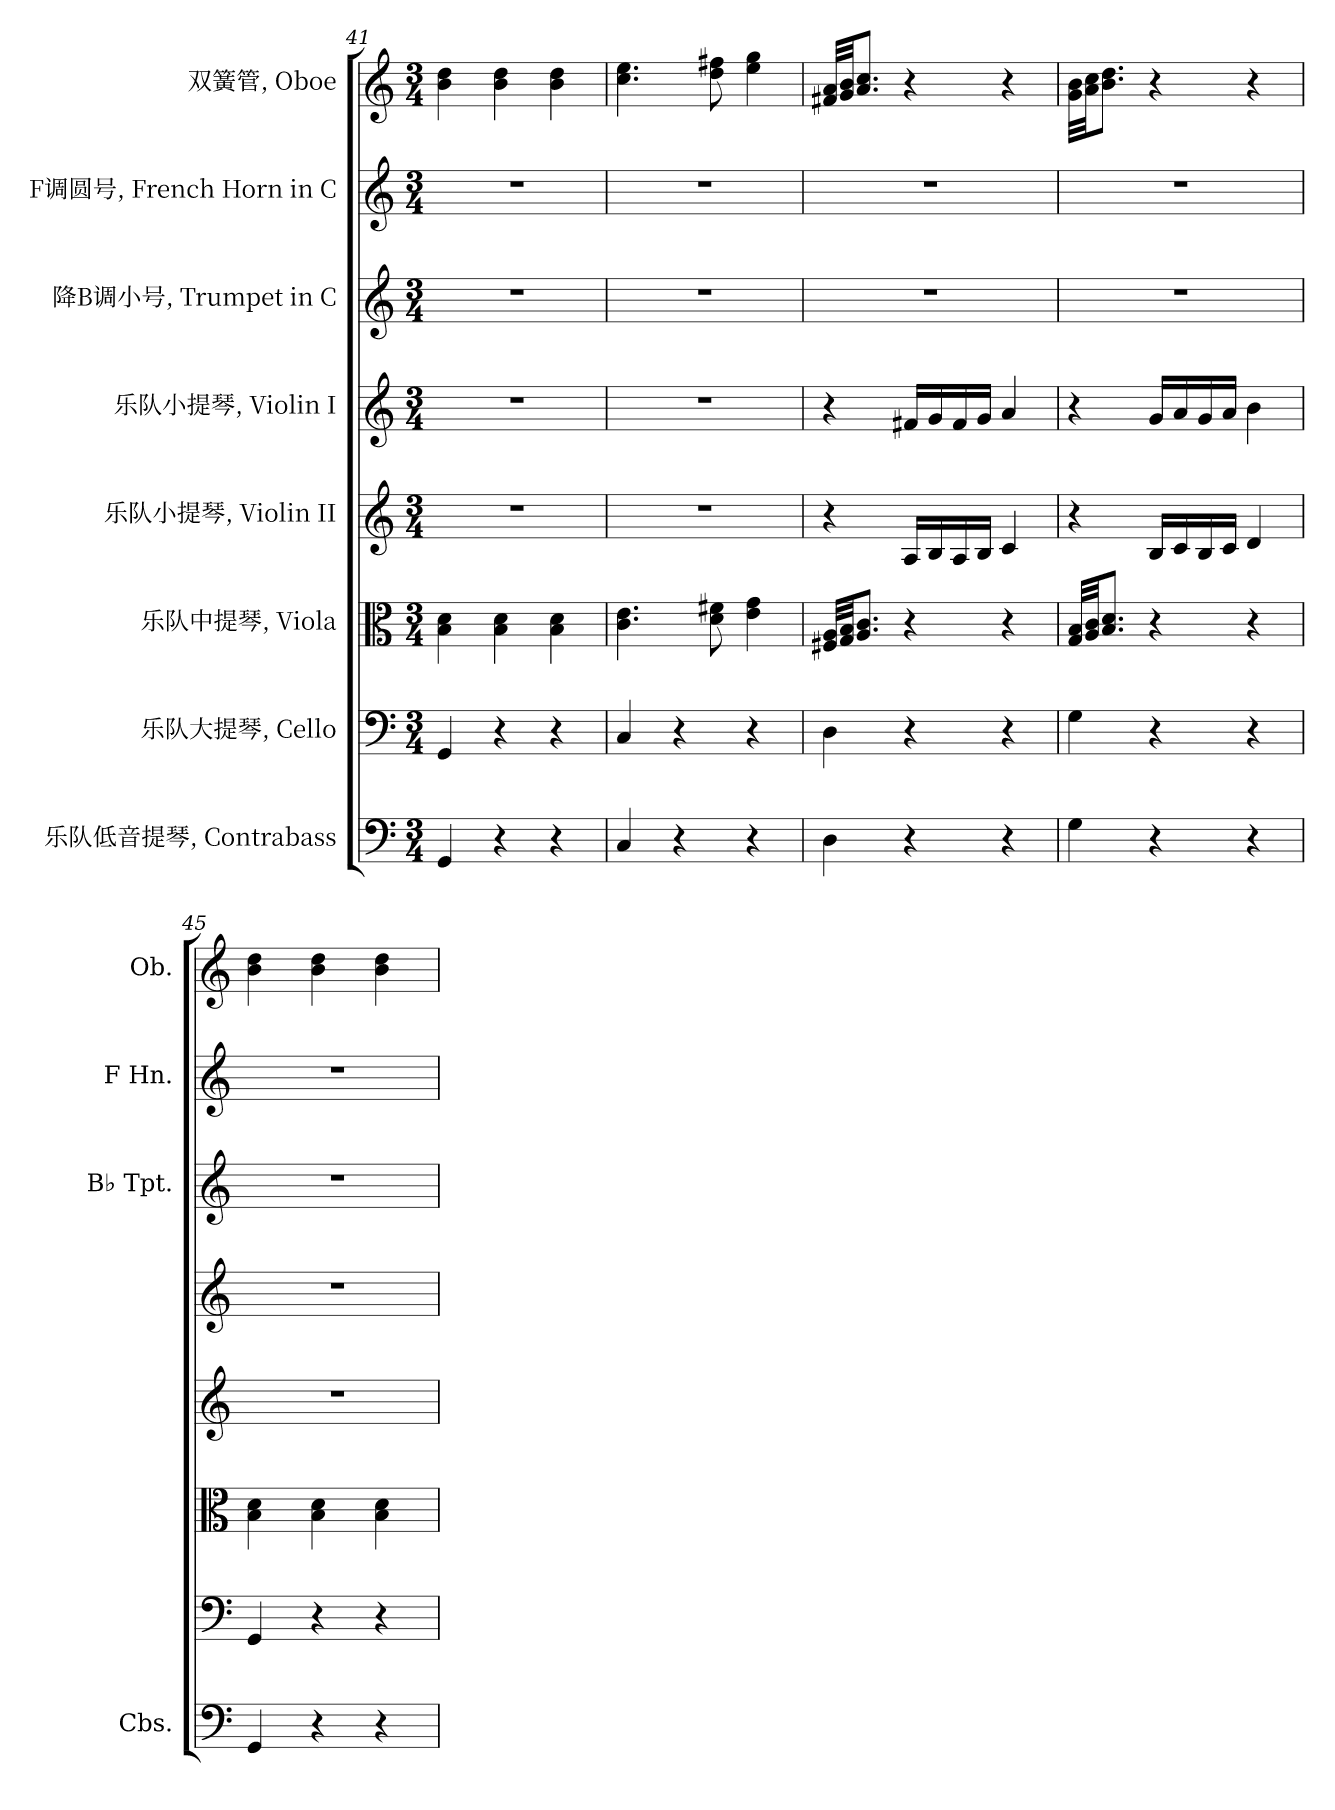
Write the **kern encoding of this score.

**kern	**kern	**kern	**kern	**kern	**kern	**kern	**kern
*part8	*part7	*part6	*part5	*part4	*part3	*part2	*part1
*staff8	*staff7	*staff6	*staff5	*staff4	*staff3	*staff2	*staff1
*I"乐队低音提琴, Contrabass	*I"乐队大提琴, Cello	*I"乐队中提琴, Viola	*I"乐队小提琴, Violin II	*I"乐队小提琴, Violin I	*I"降B调小号, Trumpet in C	*I"F调圆号, French Horn in C	*I"双簧管, Oboe
*I'Cbs.	*	*	*	*	*I'B♭ Tpt.	*I'F Hn.	*I'Ob.
*clefF4	*clefF4	*clefC3	*clefG2	*clefG2	*clefG2	*clefG2	*clefG2
*ITrd7c12	*	*	*	*	*ITrd1c2	*ITrd4c7	*
*k[]	*k[]	*k[]	*k[]	*k[]	*k[b-e-]	*k[b-]	*k[]
*M3/4	*M3/4	*M3/4	*M3/4	*M3/4	*M3/4	*M3/4	*M3/4
=41	=41	=41	=41	=41	=41	=41	=41
4GGG/	4GG/	4B\ 4d\	2.r	2.r	2.r	2.r	4b\ 4dd\
4r	4r	4B\ 4d\	.	.	.	.	4b\ 4dd\
4r	4r	4B\ 4d\	.	.	.	.	4b\ 4dd\
=42	=42	=42	=42	=42	=42	=42	=42
4CC/	4C/	4.c\ 4.e\	2.r	2.r	2.r	2.r	4.cc\ 4.ee\
4r	4r	.	.	.	.	.	.
.	.	8d\ 8f#X\	.	.	.	.	8dd\ 8ff#X\
4r	4r	4e\ 4g\	.	.	.	.	4ee\ 4gg\
=43	=43	=43	=43	=43	=43	=43	=43
4DD\	4D\	32F#X/ 32A/LLL	4r	4r	2.r	2.r	32f#X/ 32a/LLL
.	.	32G/ 32B/JJ	.	.	.	.	32g/ 32b/JJ
.	.	8.A/ 8.c/J	.	.	.	.	8.a/ 8.cc/J
4r	4r	4r	16A/LL	16f#X/LL	.	.	4r
.	.	.	16B/	16g/	.	.	.
.	.	.	16A/	16f#/	.	.	.
.	.	.	16B/JJ	16g/JJ	.	.	.
4r	4r	4r	4c/	4a/	.	.	4r
=44	=44	=44	=44	=44	=44	=44	=44
4GG\	4G\	32G/ 32B/LLL	4r	4r	2.r	2.r	32g\ 32b\LLL
.	.	32A/ 32c/JJ	.	.	.	.	32a\ 32cc\JJ
.	.	8.B/ 8.d/J	.	.	.	.	8.b\ 8.dd\J
4r	4r	4r	16B/LL	16g/LL	.	.	4r
.	.	.	16c/	16a/	.	.	.
.	.	.	16B/	16g/	.	.	.
.	.	.	16c/JJ	16a/JJ	.	.	.
4r	4r	4r	4d/	4b\	.	.	4r
=45	=45	=45	=45	=45	=45	=45	=45
4GGG/	4GG/	4B\ 4d\	2.r	2.r	2.r	2.r	4b\ 4dd\
4r	4r	4B\ 4d\	.	.	.	.	4b\ 4dd\
4r	4r	4B\ 4d\	.	.	.	.	4b\ 4dd\
=	=	=	=	=	=	=	=
*-	*-	*-	*-	*-	*-	*-	*-
